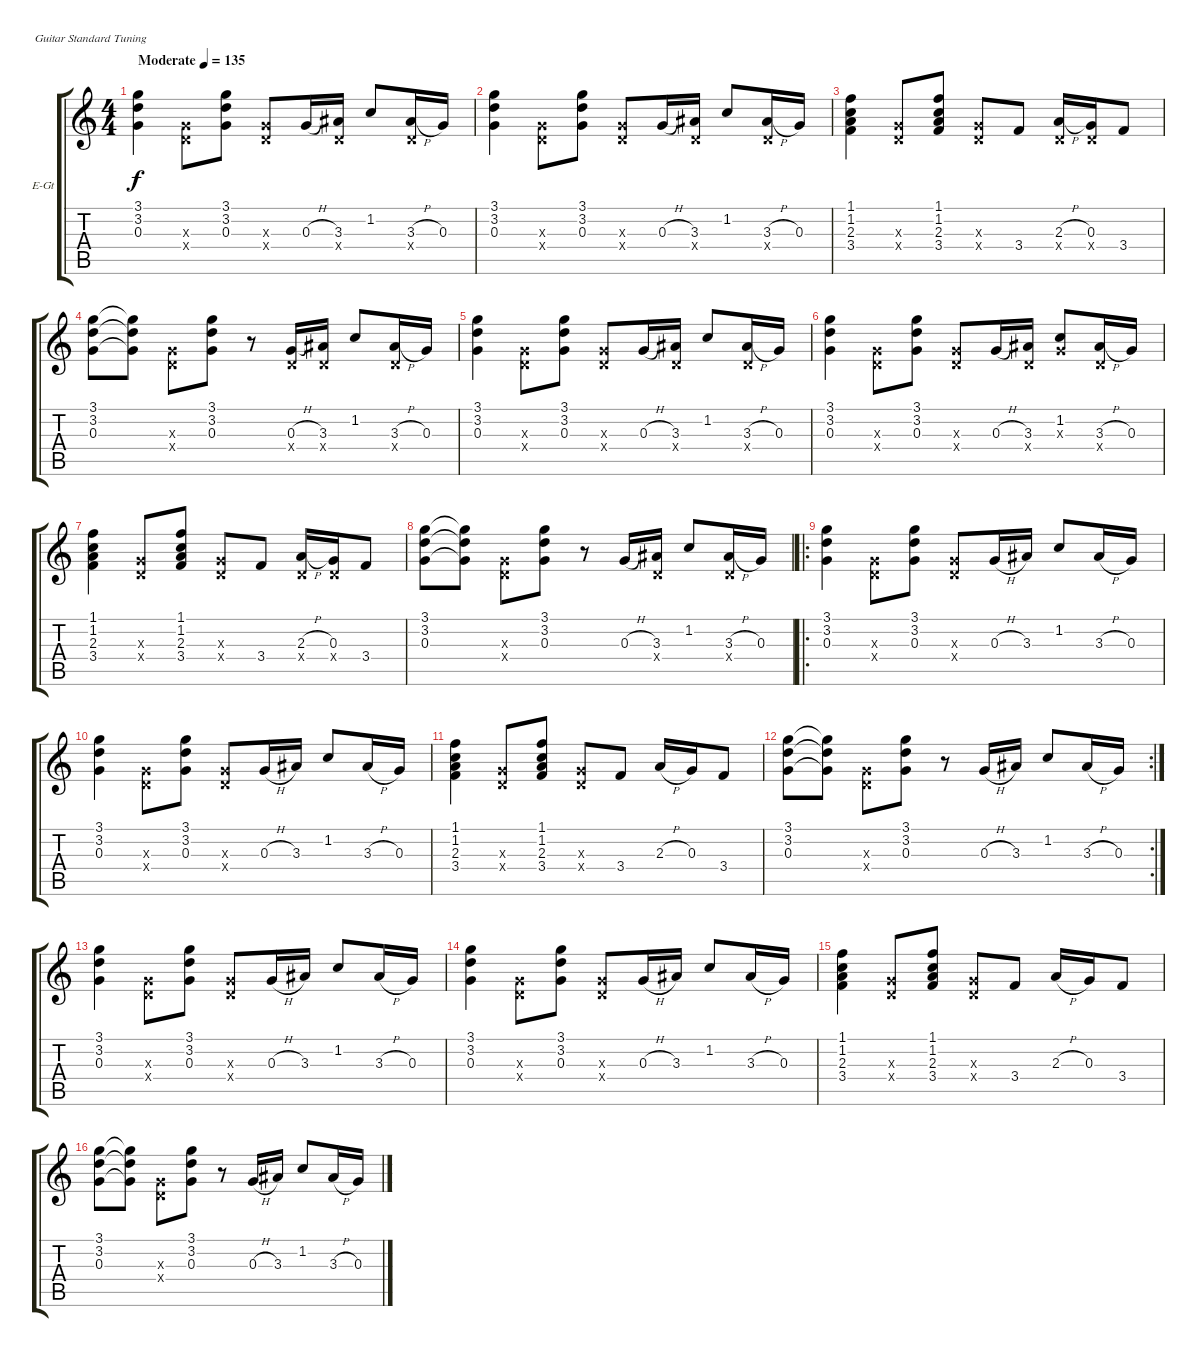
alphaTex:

\bracketExtendMode groupsimilarinstruments
\firstSystemTrackNameOrientation horizontal
\otherSystemsTrackNameOrientation horizontal
\track ("Spoor 1" "E-Gt") {instrument electricguitarjazz}
\staff {score tabs}
\tuning (E4 B3 G3 D3 A2 E2)
\ts (4 4)
\beaming (8 2 2 2 2)
\tempo (135 "Moderate")
\clef g2
\ks c
(3.1 3.2 0.3).4{dy f instrument electricguitarjazz} (0.3{x} 0.4{x}).8 (3.1 3.2 0.3).8 (0.3{x} 0.4{x}).8 0.3{h}.16 (3.3 0.4{x}).16 1.2.8 (3.3{h} 0.4{x}).16 0.3.16 |
(3.1 3.2 0.3).4 (0.3{x} 0.4{x}).8 (3.1 3.2 0.3).8 (0.3{x} 0.4{x}).8 0.3{h}.16 (3.3 0.4{x}).16 1.2.8 (3.3{h} 0.4{x}).16 0.3.16 |
(1.1 1.2 2.3 3.4).4 (0.3{x} 0.4{x}).8 (1.1 1.2 2.3 3.4).8 (0.3{x} 0.4{x}).8 3.4.8 (2.3{h} 0.4{x}).16 (0.3 0.4{x}).16 3.4.8 |
(3.1 3.2 0.3).8 (3.1{t} 3.2{t} 0.3{t}).8 (0.3{x} 0.4{x}).8 (3.1 3.2 0.3).8 r.8 (0.3{h} 0.4{x}).16 (3.3 0.4{x}).16 1.2.8 (3.3{h} 0.4{x}).16 0.3.16 |
(3.1 3.2 0.3).4 (0.3{x} 0.4{x}).8 (3.1 3.2 0.3).8 (0.3{x} 0.4{x}).8 0.3{h}.16 (3.3 0.4{x}).16 1.2.8 (3.3{h} 0.4{x}).16 0.3.16 |
(3.1 3.2 0.3).4 (0.3{x} 0.4{x}).8 (3.1 3.2 0.3).8 (0.3{x} 0.4{x}).8 0.3{h}.16 (3.3 0.4{x}).16 (1.2 0.3{x}).8 (3.3{h} 0.4{x}).16 0.3.16 |
(1.1 1.2 2.3 3.4).4 (0.3{x} 0.4{x}).8 (1.1 1.2 2.3 3.4).8 (0.3{x} 0.4{x}).8 3.4.8 (2.3{h} 0.4{x}).16 (0.3 0.4{x}).16 3.4.8 |
(3.1 3.2 0.3).8 (3.1{t} 3.2{t} 0.3{t}).8 (0.3{x} 0.4{x}).8 (3.1 3.2 0.3).8 r.8 0.3{h}.16 (3.3 0.4{x}).16 1.2.8 (3.3{h} 0.4{x}).16 0.3.16 |
\ro
(3.1 3.2 0.3).4 (0.3{x} 0.4{x}).8 (3.1 3.2 0.3).8 (0.3{x} 0.4{x}).8 0.3{h}.16 3.3.16 1.2.8 3.3{h}.16 0.3.16 |
(3.1 3.2 0.3).4 (0.3{x} 0.4{x}).8 (3.1 3.2 0.3).8 (0.3{x} 0.4{x}).8 0.3{h}.16 3.3.16 1.2.8 3.3{h}.16 0.3.16 |
(1.1 1.2 2.3 3.4).4 (0.3{x} 0.4{x}).8 (1.1 1.2 2.3 3.4).8 (0.3{x} 0.4{x}).8 3.4.8 2.3{h}.16 0.3.16 3.4.8 |
\rc 2
(3.1 3.2 0.3).8 (3.1{t} 3.2{t} 0.3{t}).8 (0.3{x} 0.4{x}).8 (3.1 3.2 0.3).8 r.8 0.3{h}.16 3.3.16 1.2.8 3.3{h}.16 0.3.16 |
(3.1 3.2 0.3).4 (0.3{x} 0.4{x}).8 (3.1 3.2 0.3).8 (0.3{x} 0.4{x}).8 0.3{h}.16 3.3.16 1.2.8 3.3{h}.16 0.3.16 |
(3.1 3.2 0.3).4 (0.3{x} 0.4{x}).8 (3.1 3.2 0.3).8 (0.3{x} 0.4{x}).8 0.3{h}.16 3.3.16 1.2.8 3.3{h}.16 0.3.16 |
(1.1 1.2 2.3 3.4).4 (0.3{x} 0.4{x}).8 (1.1 1.2 2.3 3.4).8 (0.3{x} 0.4{x}).8 3.4.8 2.3{h}.16 0.3.16 3.4.8 |
(3.1 3.2 0.3).8 (3.1{t} 3.2{t} 0.3{t}).8 (0.3{x} 0.4{x}).8 (3.1 3.2 0.3).8 r.8 0.3{h}.16 3.3.16 1.2.8 3.3{h}.16 0.3.16
